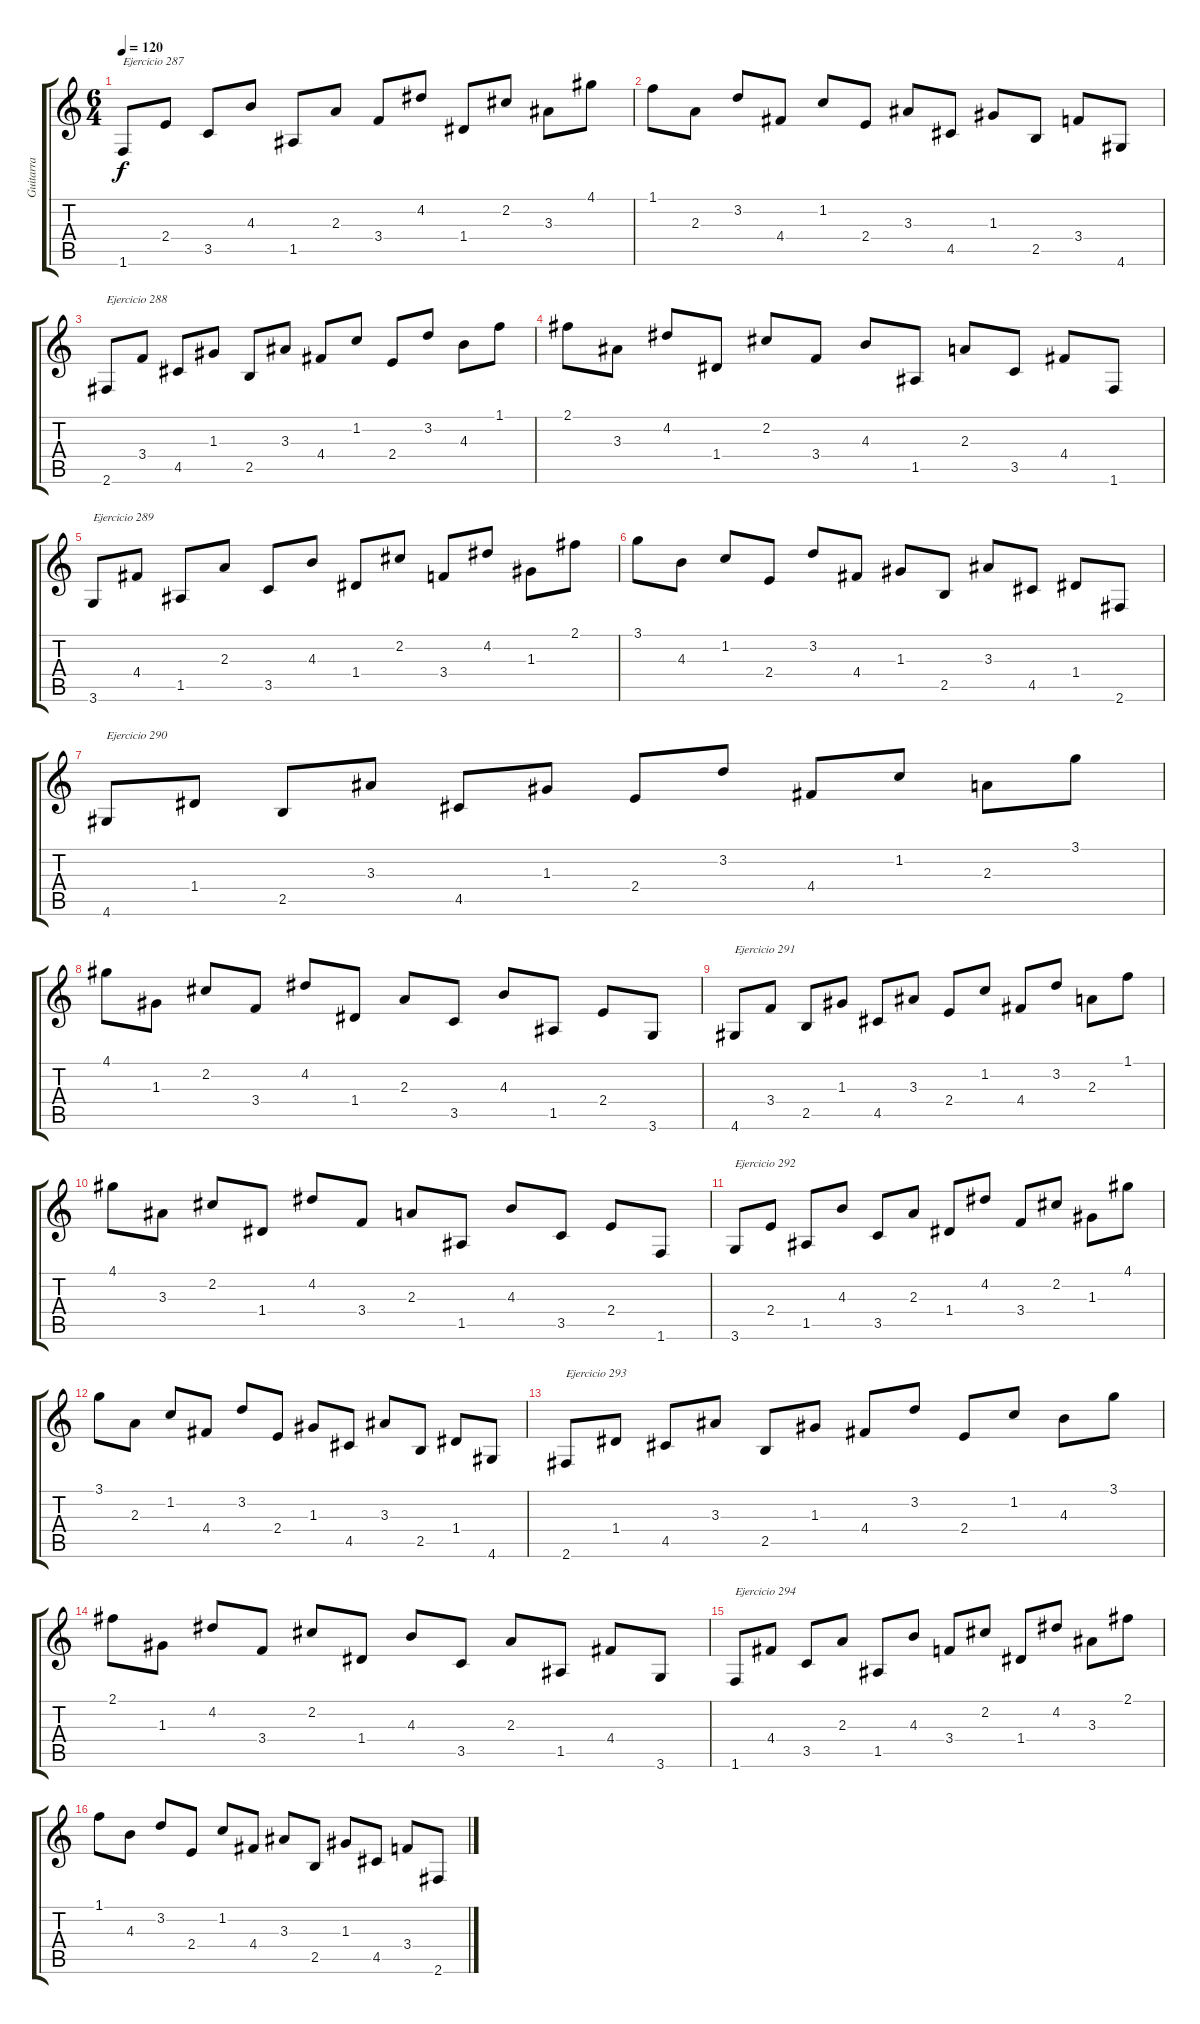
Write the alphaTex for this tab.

\track ("Guitarra " "Guitarra ") {instrument acousticguitarnylon}
\staff {score tabs}
\tuning (E4 B3 G3 D3 A2 E2) {hide}
\ts (6 4)
\tempo 120
\clef g2
\ks c
1.6.8{txt "Ejercicio 287" dy f} 2.4.8 3.5.8 4.3.8 1.5.8 2.3.8 3.4.8 4.2.8 1.4.8 2.2.8 3.3.8 4.1.8 |
1.1.8 2.3.8 3.2.8 4.4.8 1.2.8 2.4.8 3.3.8 4.5.8 1.3.8 2.5.8 3.4.8 4.6.8 |
2.6.8{txt "Ejercicio 288"} 3.4.8 4.5.8 1.3.8 2.5.8 3.3.8 4.4.8 1.2.8 2.4.8 3.2.8 4.3.8 1.1.8 |
2.1.8 3.3.8 4.2.8 1.4.8 2.2.8 3.4.8 4.3.8 1.5.8 2.3.8 3.5.8 4.4.8 1.6.8 |
3.6.8{txt "Ejercicio 289"} 4.4.8 1.5.8 2.3.8 3.5.8 4.3.8 1.4.8 2.2.8 3.4.8 4.2.8 1.3.8 2.1.8 |
3.1.8 4.3.8 1.2.8 2.4.8 3.2.8 4.4.8 1.3.8 2.5.8 3.3.8 4.5.8 1.4.8 2.6.8 |
4.6.8{txt "Ejercicio 290"} 1.4.8 2.5.8 3.3.8 4.5.8 1.3.8 2.4.8 3.2.8 4.4.8 1.2.8 2.3.8 3.1.8 |
4.1.8 1.3.8 2.2.8 3.4.8 4.2.8 1.4.8 2.3.8 3.5.8 4.3.8 1.5.8 2.4.8 3.6.8 |
4.6.8{txt "Ejercicio 291"} 3.4.8 2.5.8 1.3.8 4.5.8 3.3.8 2.4.8 1.2.8 4.4.8 3.2.8 2.3.8 1.1.8 |
4.1.8 3.3.8 2.2.8 1.4.8 4.2.8 3.4.8 2.3.8 1.5.8 4.3.8 3.5.8 2.4.8 1.6.8 |
3.6.8{txt "Ejercicio 292"} 2.4.8 1.5.8 4.3.8 3.5.8 2.3.8 1.4.8 4.2.8 3.4.8 2.2.8 1.3.8 4.1.8 |
3.1.8 2.3.8 1.2.8 4.4.8 3.2.8 2.4.8 1.3.8 4.5.8 3.3.8 2.5.8 1.4.8 4.6.8 |
2.6.8{txt "Ejercicio 293"} 1.4.8 4.5.8 3.3.8 2.5.8 1.3.8 4.4.8 3.2.8 2.4.8 1.2.8 4.3.8 3.1.8 |
2.1.8 1.3.8 4.2.8 3.4.8 2.2.8 1.4.8 4.3.8 3.5.8 2.3.8 1.5.8 4.4.8 3.6.8 |
1.6.8{txt "Ejercicio 294"} 4.4.8 3.5.8 2.3.8 1.5.8 4.3.8 3.4.8 2.2.8 1.4.8 4.2.8 3.3.8 2.1.8 |
1.1.8 4.3.8 3.2.8 2.4.8 1.2.8 4.4.8 3.3.8 2.5.8 1.3.8 4.5.8 3.4.8 2.6.8
